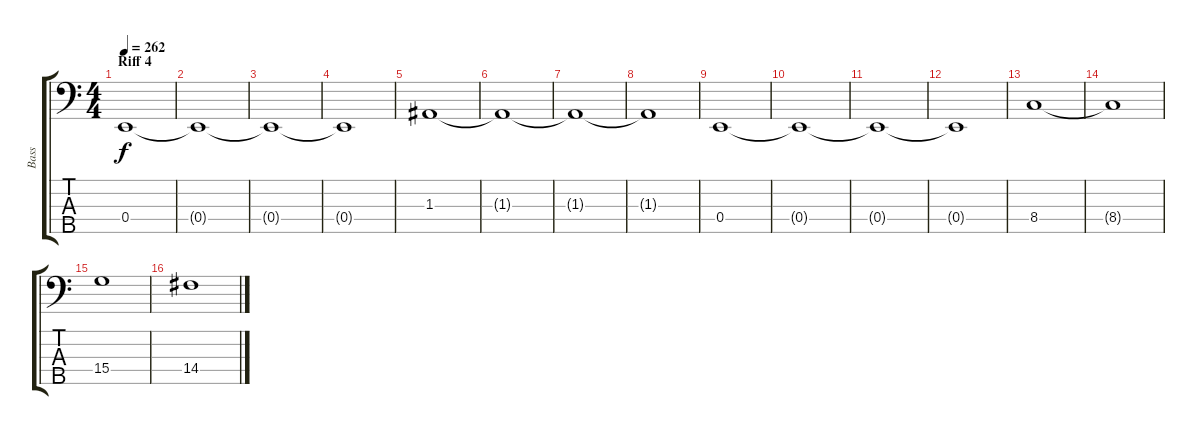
\track ("Bass" "Bass") {instrument electricbasspick}
\staff {score tabs}
\tuning (G2 D2 A1 E1 B0) {hide}
\ts (4 4)
\section ("" "Riff 4")
\tempo 262
\clef f4
\ks c
0.4.1{dy f} |
0.4{t}.1 |
0.4{t}.1 |
0.4{t}.1 |
1.3.1 |
1.3{t}.1 |
1.3{t}.1 |
1.3{t}.1 |
0.4.1 |
0.4{t}.1 |
0.4{t}.1 |
0.4{t}.1 |
8.4.1 |
8.4{t}.1 |
15.4.1 |
14.4.1
